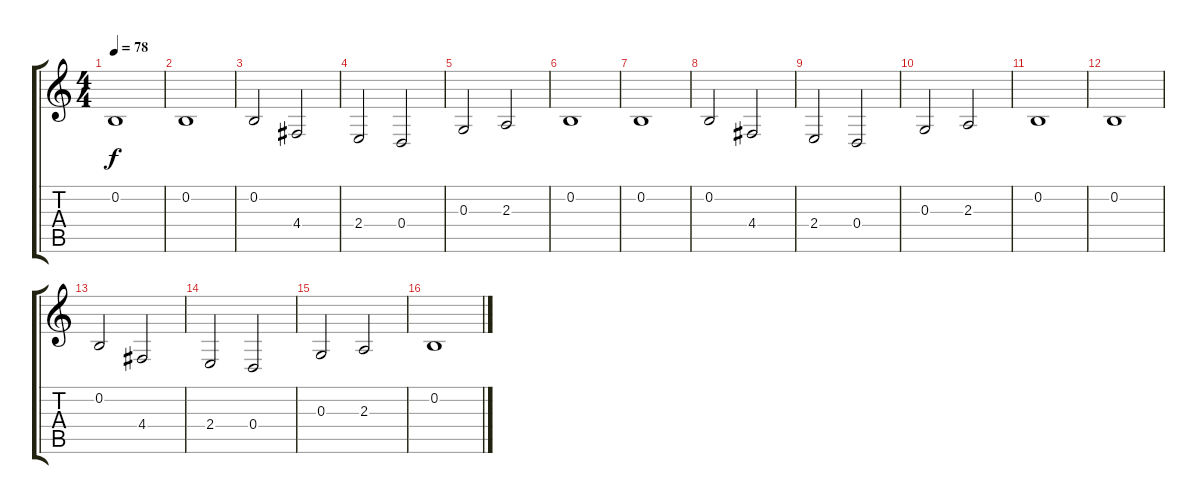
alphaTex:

\track "" {instrument stringensemble1}
\staff {score tabs}
\tuning (E4 B3 G3 D3 A2 E2) {hide}
\ts (4 4)
\tempo 78
\clef g2
\ks c
0.2.1{dy f} |
0.2.1 |
0.2.2 4.4.2 |
2.4.2 0.4.2 |
0.3.2 2.3.2 |
0.2.1 |
0.2.1 |
0.2.2 4.4.2 |
2.4.2 0.4.2 |
0.3.2 2.3.2 |
0.2.1 |
0.2.1 |
0.2.2 4.4.2 |
2.4.2 0.4.2 |
0.3.2 2.3.2 |
0.2.1
